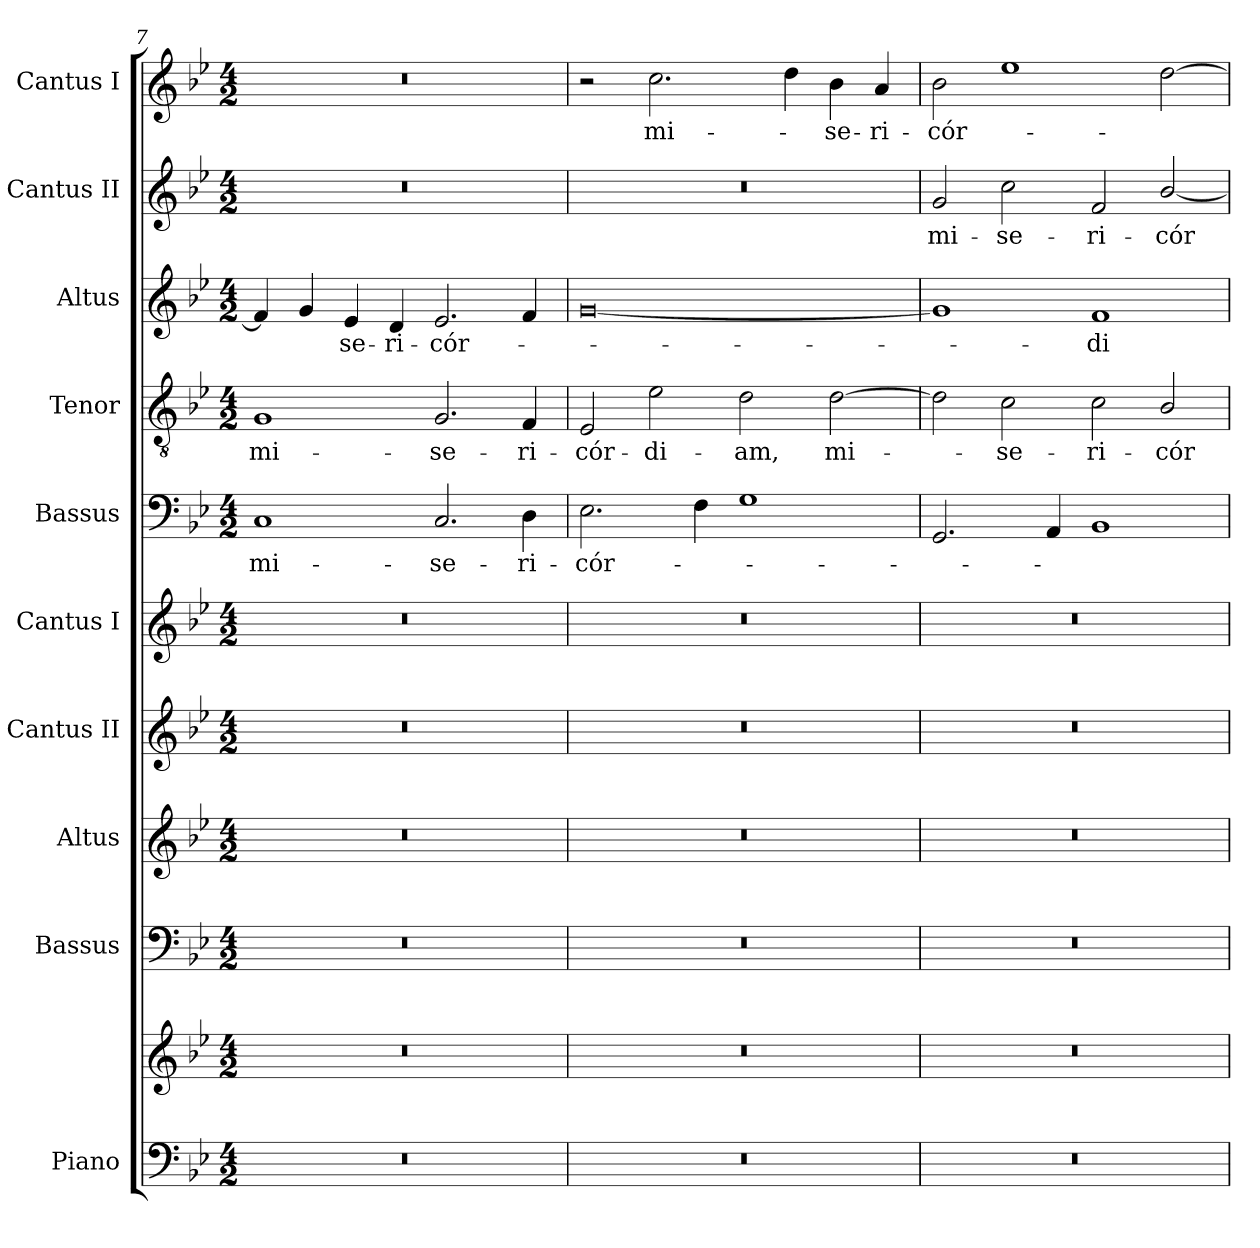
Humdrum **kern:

**kern	**kern	**kern	**kern	**kern	**kern	**kern	**text	**kern	**text	**kern	**text	**kern	**text	**kern	**text
*part10	*part10	*part9	*part8	*part7	*part6	*part5	*part5	*part4	*part4	*part3	*part3	*part2	*part2	*part1	*part1
*staff11	*staff10	*staff9	*staff8	*staff7	*staff6	*staff5	*staff5	*staff4	*staff4	*staff3	*staff3	*staff2	*staff2	*staff1	*staff1
*I"Piano	*	*I"Bassus	*I"Altus	*I"Cantus II	*I"Cantus I	*I"Bassus	*	*I"Tenor	*	*I"Altus	*	*I"Cantus II	*	*I"Cantus I	*
*I'Pno	*	*I'B.	*I'A.	*I'C.2	*I'C.1	*I'B.	*	*I'T.	*	*I'A.	*	*I'C.2	*	*I'C.1	*
*clefF4	*clefG2	*clefF4	*clefG2	*clefG2	*clefG2	*clefF4	*	*clefGv2	*	*clefG2	*	*clefG2	*	*clefG2	*
*	*	*	*	*	*	*	*	*ITrd7c12	*	*	*	*	*	*	*
*k[b-e-]	*k[b-e-]	*k[b-e-]	*k[b-e-]	*k[b-e-]	*k[b-e-]	*k[b-e-]	*	*k[b-e-]	*	*k[b-e-]	*	*k[b-e-]	*	*k[b-e-]	*
*B-:	*B-:	*B-:	*B-:	*B-:	*B-:	*B-:	*	*B-:	*	*B-:	*	*B-:	*	*B-:	*
*M4/2	*M4/2	*M4/2	*M4/2	*M4/2	*M4/2	*M4/2	*	*M4/2	*	*M4/2	*	*M4/2	*	*M4/2	*
=7	=7	=7	=7	=7	=7	=7	=7	=7	=7	=7	=7	=7	=7	=7	=7
!LO:N:vis=1	!LO:N:vis=1	!LO:N:vis=1	!LO:N:vis=1	!LO:N:vis=1	!LO:N:vis=1	!	!	!	!	!	!	!	!	!	!
!	!	!	!	!	!	!	!LO:LY:b:color=#000000	!	!	!	!	!	!	!	!
!	!	!	!	!	!	!	!	!	!LO:LY:b:color=#000000	!	!	!LO:N:vis=1	!	!LO:N:vis=1	!
0r	0r	0r	0r	0r	0r	1Ci	mi-	1GGi	mi-	4fi/]	.	0r	.	0r	.
.	.	.	.	.	.	.	.	.	.	4gi/	.	.	.	.	.
!	!	!	!	!	!	!	!	!	!	!	!LO:LY:b:color=#000000	!	!	!	!
.	.	.	.	.	.	.	.	.	.	4e-i/	-se-	.	.	.	.
!	!	!	!	!	!	!	!	!	!	!	!LO:LY:b:color=#000000	!	!	!	!
.	.	.	.	.	.	.	.	.	.	4di/	-ri-	.	.	.	.
!	!	!	!	!	!	!	!LO:LY:b:color=#000000	!	!	!	!	!	!	!	!
!	!	!	!	!	!	!	!	!	!LO:LY:b:color=#000000	!	!	!	!	!	!
!	!	!	!	!	!	!	!	!	!	!	!LO:LY:b:color=#000000	!	!	!	!
.	.	.	.	.	.	2.Ci/	-se-	2.GGi/	-se-	2.e-i/	-cór-	.	.	.	.
!	!	!	!	!	!	!	!LO:LY:b:color=#000000	!	!	!	!	!	!	!	!
!	!	!	!	!	!	!	!	!	!LO:LY:b:color=#000000	!	!	!	!	!	!
.	.	.	.	.	.	4Di\	-ri-	4FFi/	-ri-	4fi/	.	.	.	.	.
=8	=8	=8	=8	=8	=8	=8	=8	=8	=8	=8	=8	=8	=8	=8	=8
!LO:N:vis=1	!LO:N:vis=1	!LO:N:vis=1	!LO:N:vis=1	!LO:N:vis=1	!LO:N:vis=1	!	!	!	!	!	!	!	!	!	!
!	!	!	!	!	!	!	!LO:LY:b:color=#000000	!	!	!	!	!	!	!	!
!	!	!	!	!	!	!	!	!	!LO:LY:b:color=#000000	!	!	!LO:N:vis=1	!	!	!
0r	0r	0r	0r	0r	0r	2.E-i\	-cór-	2EE-i/	-cór-	[0gi	.	0r	.	2r	.
!	!	!	!	!	!	!	!	!	!LO:LY:b:color=#000000	!	!	!	!	!	!
!	!	!	!	!	!	!	!	!	!	!	!	!	!	!	!LO:LY:b:color=#000000
.	.	.	.	.	.	.	.	2E-i\	-di-	.	.	.	.	2.cci\	mi-
.	.	.	.	.	.	4Fi\	.	.	.	.	.	.	.	.	.
!	!	!	!	!	!	!	!	!	!LO:LY:b:color=#000000	!	!	!	!	!	!
.	.	.	.	.	.	1Gi	.	2Di\	-am,	.	.	.	.	.	.
.	.	.	.	.	.	.	.	.	.	.	.	.	.	4ddi\	.
!	!	!	!	!	!	!	!	!	!LO:LY:b:color=#000000	!	!	!	!	!	!
!	!	!	!	!	!	!	!	!	!	!	!	!	!	!	!LO:LY:b:color=#000000
.	.	.	.	.	.	.	.	[2Di\	mi-	.	.	.	.	4b-i\	-se-
!	!	!	!	!	!	!	!	!	!	!	!	!	!	!	!LO:LY:b:color=#000000
.	.	.	.	.	.	.	.	.	.	.	.	.	.	4ai/	-ri-
!!LO:LB:g=z
=9	=9	=9	=9	=9	=9	=9	=9	=9	=9	=9	=9	=9	=9	=9	=9
!LO:N:vis=1	!LO:N:vis=1	!LO:N:vis=1	!LO:N:vis=1	!LO:N:vis=1	!LO:N:vis=1	!	!	!	!	!	!	!	!	!	!
!	!	!	!	!	!	!	!	!	!	!	!	!	!LO:LY:b:color=#000000	!	!
!	!	!	!	!	!	!	!	!	!	!	!	!	!	!	!LO:LY:b:color=#000000
0r	0r	0r	0r	0r	0r	2.GGi/	.	2Di\]	.	1gi]	.	2gi/	mi-	2b-i\	-cór-
!	!	!	!	!	!	!	!	!	!LO:LY:b:color=#000000	!	!	!	!	!	!
!	!	!	!	!	!	!	!	!	!	!	!	!	!LO:LY:b:color=#000000	!	!
.	.	.	.	.	.	.	.	2Ci\	-se-	.	.	2cci\	-se-	1ee-i	.
.	.	.	.	.	.	4AAi/	.	.	.	.	.	.	.	.	.
!	!	!	!	!	!	!	!	!	!LO:LY:b:color=#000000	!	!	!	!	!	!
!	!	!	!	!	!	!	!	!	!	!	!LO:LY:b:color=#000000	!	!	!	!
!	!	!	!	!	!	!	!	!	!	!	!	!	!LO:LY:b:color=#000000	!	!
.	.	.	.	.	.	1BB-i	.	2Ci\	-ri-	1fi	-di-	2fi/	-ri-	.	.
!	!	!	!	!	!	!	!	!	!LO:LY:b:color=#000000	!	!	!	!	!	!
!	!	!	!	!	!	!	!	!	!	!	!	!	!LO:LY:b:color=#000000	!	!
.	.	.	.	.	.	.	.	2BB-i/	-cór-	.	.	[2b-i/	-cór-	[2ddi\	.
=	=	=	=	=	=	=	=	=	=	=	=	=	=	=	=
*-	*-	*-	*-	*-	*-	*-	*-	*-	*-	*-	*-	*-	*-	*-	*-
